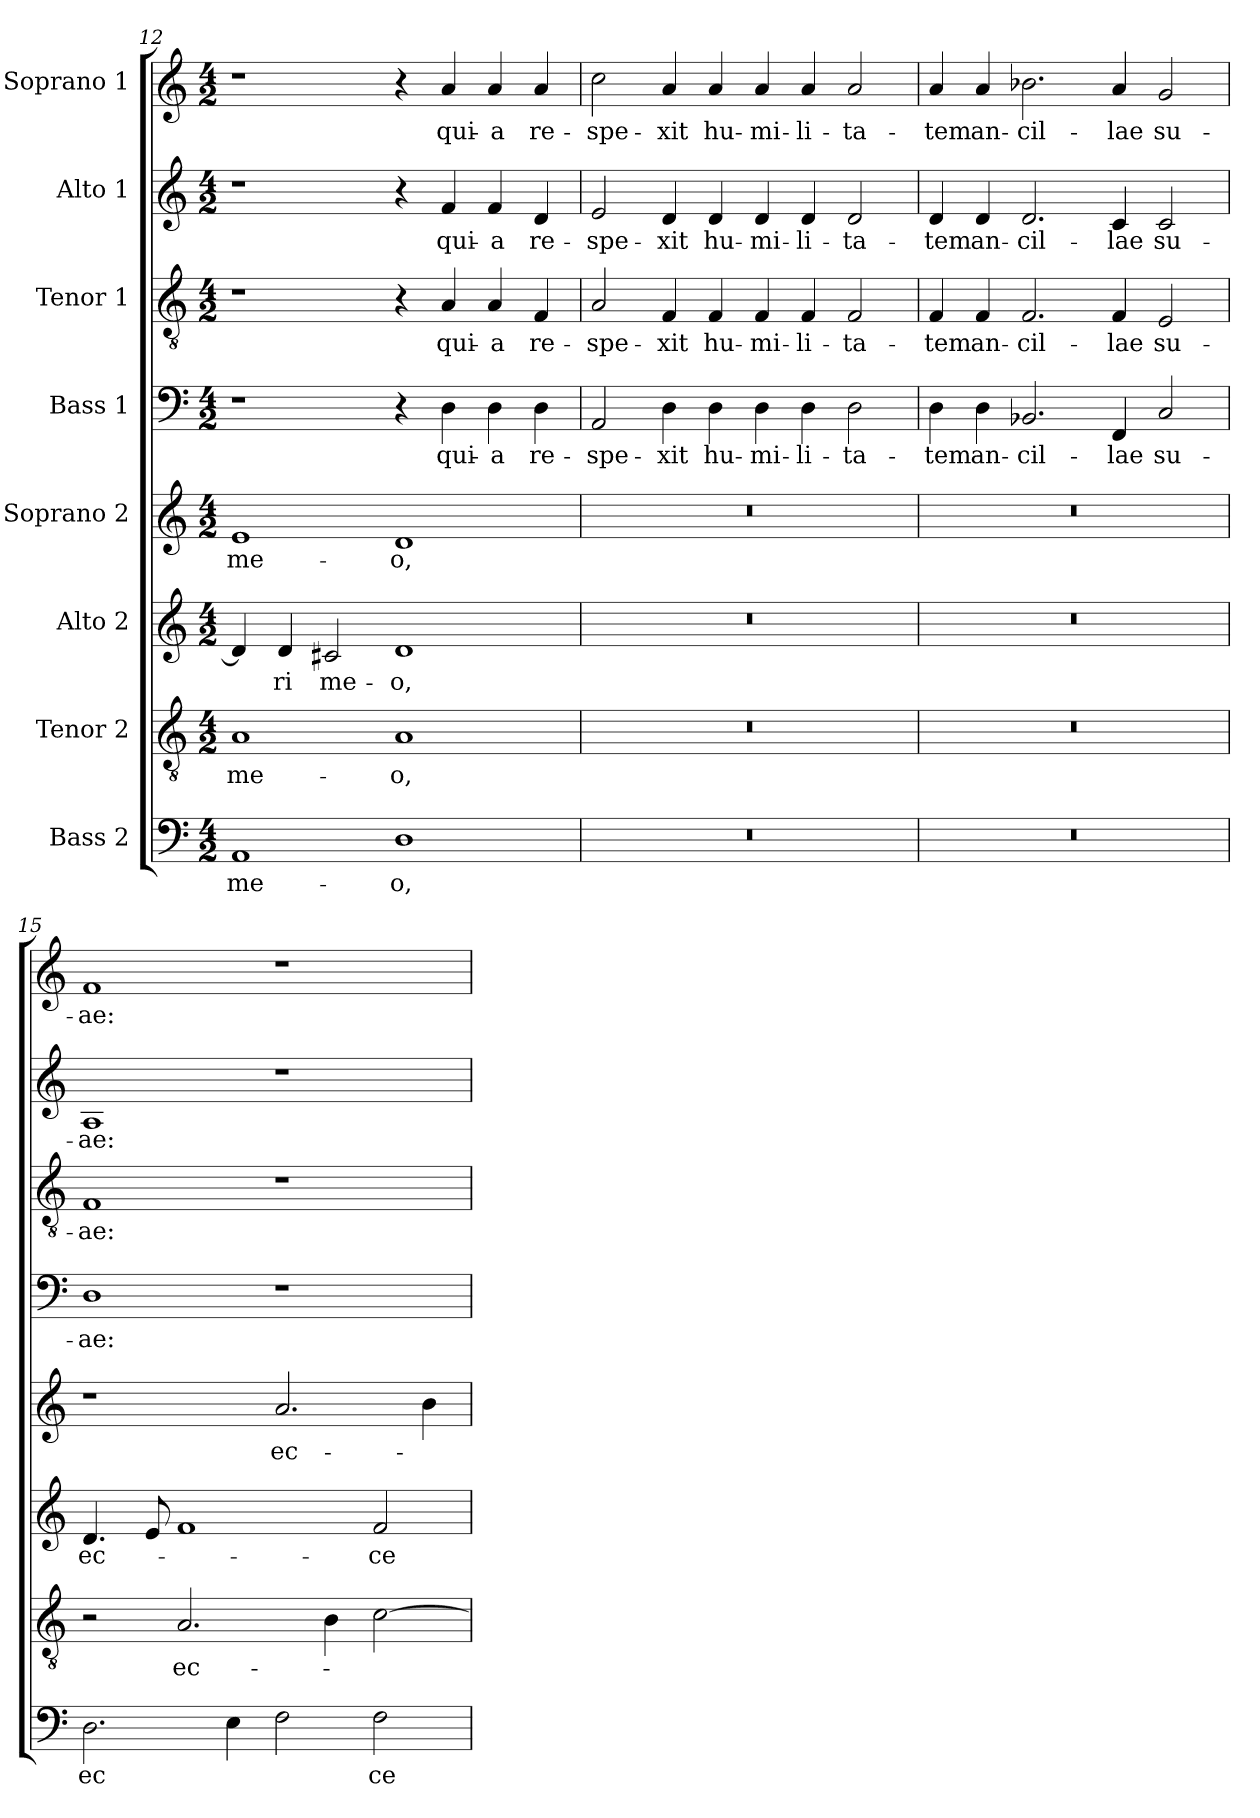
**kern	**text	**kern	**text	**kern	**text	**kern	**text	**kern	**text	**kern	**text	**kern	**text	**kern	**text
*part8	*part8	*part7	*part7	*part6	*part6	*part5	*part5	*part4	*part4	*part3	*part3	*part2	*part2	*part1	*part1
*staff8	*staff8	*staff7	*staff7	*staff6	*staff6	*staff5	*staff5	*staff4	*staff4	*staff3	*staff3	*staff2	*staff2	*staff1	*staff1
*I"Bass 2	*	*I"Tenor 2	*	*I"Alto 2	*	*I"Soprano 2	*	*I"Bass 1	*	*I"Tenor 1	*	*I"Alto 1	*	*I"Soprano 1	*
*clefF4	*	*clefGv2	*	*clefG2	*	*clefG2	*	*clefF4	*	*clefGv2	*	*clefG2	*	*clefG2	*
*k[]	*	*k[]	*	*k[]	*	*k[]	*	*k[]	*	*k[]	*	*k[]	*	*k[]	*
*M4/2	*	*M4/2	*	*M4/2	*	*M4/2	*	*M4/2	*	*M4/2	*	*M4/2	*	*M4/2	*
=12	=12	=12	=12	=12	=12	=12	=12	=12	=12	=12	=12	=12	=12	=12	=12
1AA	me-	1A	me-	4d/]	.	1e	me-	1r	.	1r	.	1r	.	1r	.
.	.	.	.	4d/	ri	.	.	.	.	.	.	.	.	.	.
.	.	.	.	2c#X/	me-	.	.	.	.	.	.	.	.	.	.
1D	o,	1A	-o,	1d	o,	1d	o,	4r	.	4r	.	4r	.	4r	.
.	.	.	.	.	.	.	.	4D\	qui-	4A/	qui-	4f/	qui-	4a/	qui-
.	.	.	.	.	.	.	.	4D\	a	4A/	-a	4f/	a	4a/	a
.	.	.	.	.	.	.	.	4D\	re-	4F/	re-	4d/	re-	4a/	re-
=13	=13	=13	=13	=13	=13	=13	=13	=13	=13	=13	=13	=13	=13	=13	=13
0r	.	0r	.	0r	.	0r	.	2AA/	spe-	2A/	-spe-	2e/	spe-	2cc\	spe-
.	.	.	.	.	.	.	.	4D\	xit	4F/	-xit	4d/	xit	4a/	xit
.	.	.	.	.	.	.	.	4D\	hu-	4F/	hu-	4d/	hu-	4a/	hu-
.	.	.	.	.	.	.	.	4D\	mi-	4F/	-mi-	4d/	mi-	4a/	mi-
.	.	.	.	.	.	.	.	4D\	li-	4F/	-li-	4d/	li-	4a/	li-
.	.	.	.	.	.	.	.	2D\	ta-	2F/	-ta-	2d/	ta-	2a/	ta-
=14	=14	=14	=14	=14	=14	=14	=14	=14	=14	=14	=14	=14	=14	=14	=14
0r	.	0r	.	0r	.	0r	.	4D\	tem	4F/	-tem	4d/	tem	4a/	tem
.	.	.	.	.	.	.	.	4D\	an-	4F/	an-	4d/	an-	4a/	an-
.	.	.	.	.	.	.	.	2.BB-X/	cil-	2.F/	-cil-	2.d/	cil-	2.b-X\	cil-
.	.	.	.	.	.	.	.	4FF/	lae	4F/	-lae	4c/	lae	4a/	lae
.	.	.	.	.	.	.	.	2C/	su-	2E/	su-	2c/	su-	2g/	su-
=15	=15	=15	=15	=15	=15	=15	=15	=15	=15	=15	=15	=15	=15	=15	=15
2.D\	ec-	2r	.	4.d/	ec-	1r	.	1D	ae:	1F	-ae:	1A	ae:	1f	ae:
.	.	.	.	8e/	.	.	.	.	.	.	.	.	.	.	.
.	.	2.A/	ec-	1f	.	.	.	.	.	.	.	.	.	.	.
4E\	.	.	.	.	.	.	.	.	.	.	.	.	.	.	.
2F\	-	.	.	.	.	2.a/	ec-	1r	.	1r	.	1r	.	1r	.
.	.	4B\	.	.	.	.	.	.	.	.	.	.	.	.	.
2F\	ce	[2c\	.	2f/	-ce	.	.	.	.	.	.	.	.	.	.
.	.	.	.	.	.	4b\	.	.	.	.	.	.	.	.	.
=	=	=	=	=	=	=	=	=	=	=	=	=	=	=	=
*-	*-	*-	*-	*-	*-	*-	*-	*-	*-	*-	*-	*-	*-	*-	*-
